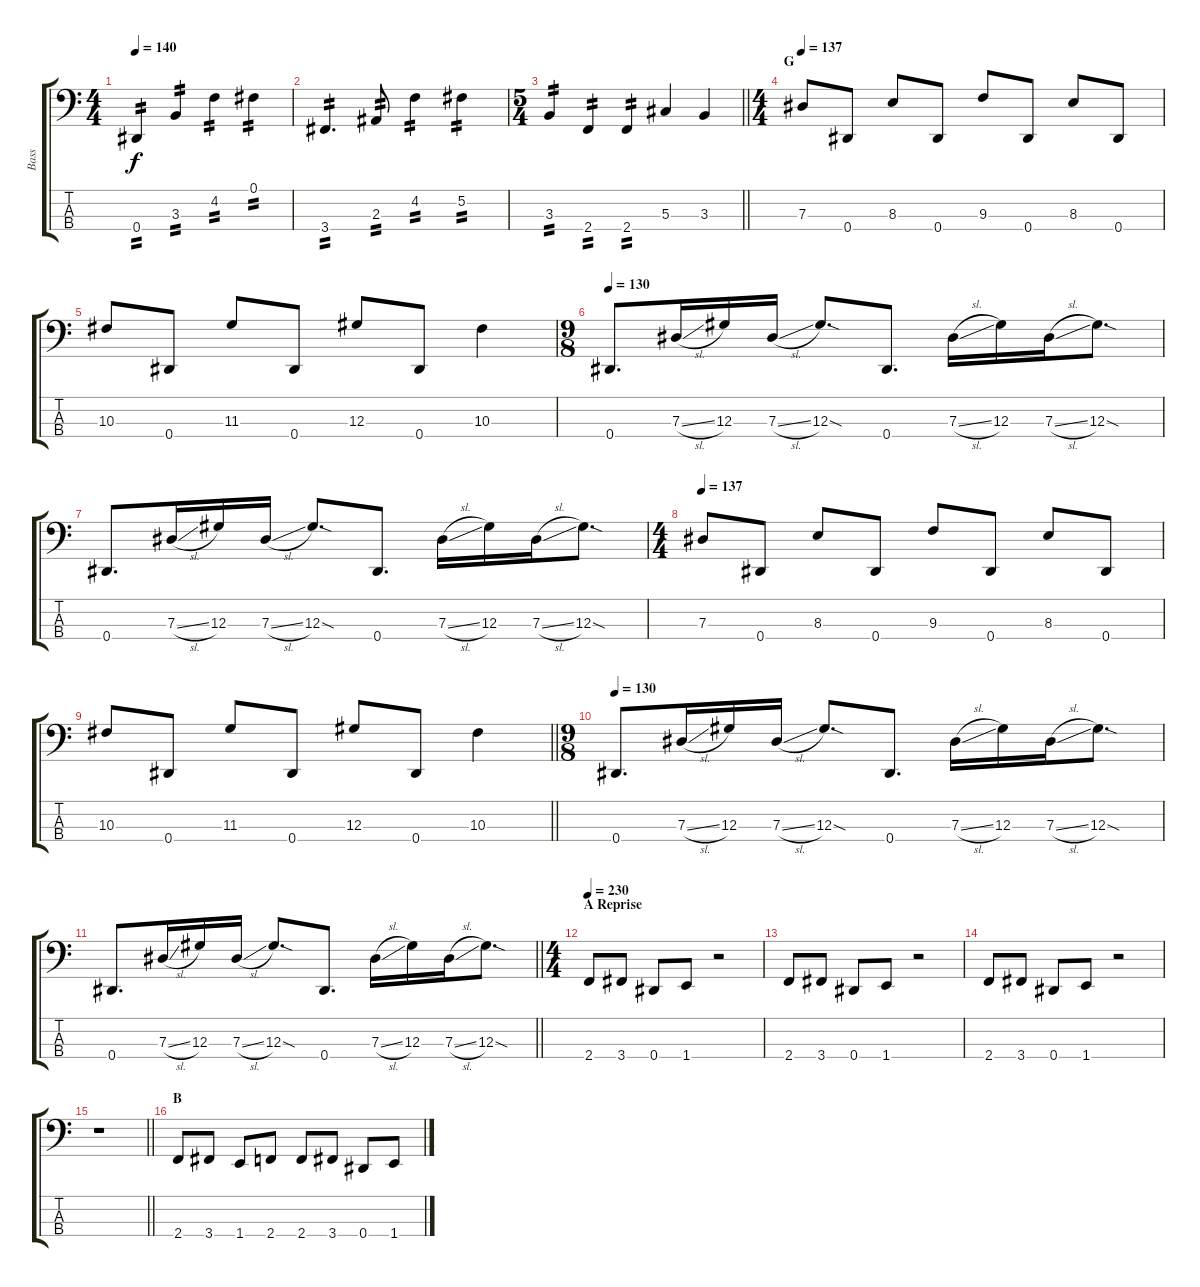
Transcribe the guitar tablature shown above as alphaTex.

\track ("Bass" "Bass") {instrument electricbasspick}
\staff {score tabs}
\tuning (Gb2 Db2 Ab1 Eb1) {hide}
\ts (4 4)
\tempo 140
\clef f4
\ks c
0.4.4{tp 2 dy f} 3.3.4{tp 2} 4.2.4{tp 2} 0.1.4{tp 2} |
3.4.4{d tp 2} 2.3.8{tp 2} 4.2.4{tp 2} 5.2.4{tp 2} |
\ts (5 4)
\barLineRight lightlight
3.3.4{tp 2} 2.4.4{tp 2} 2.4.4{tp 2} 5.3.4 3.3.4 |
\ts (4 4)
\section ("" "G")
\tempo 137
7.3.8 0.4.8 8.3.8 0.4.8 9.3.8 0.4.8 8.3.8 0.4.8 |
10.3.8 0.4.8 11.3.8 0.4.8 12.3.8 0.4.8 10.3.4 |
\ts (9 8)
\tempo 130
0.4.8{d} 7.3{sl}.16 12.3.16 7.3{sl}.16 12.3{sod}.8{d} 0.4.8{d} 7.3{sl}.16 12.3.16 7.3{sl}.16 12.3{sod}.8{d} |
0.4.8{d} 7.3{sl}.16 12.3.16 7.3{sl}.16 12.3{sod}.8{d} 0.4.8{d} 7.3{sl}.16 12.3.16 7.3{sl}.16 12.3{sod}.8{d} |
\ts (4 4)
\tempo 137
7.3.8 0.4.8 8.3.8 0.4.8 9.3.8 0.4.8 8.3.8 0.4.8 |
\barLineRight lightlight
10.3.8 0.4.8 11.3.8 0.4.8 12.3.8 0.4.8 10.3.4 |
\ts (9 8)
\tempo 130
0.4.8{d} 7.3{sl}.16 12.3.16 7.3{sl}.16 12.3{sod}.8{d} 0.4.8{d} 7.3{sl}.16 12.3.16 7.3{sl}.16 12.3{sod}.8{d} |
\barLineRight lightlight
0.4.8{d} 7.3{sl}.16 12.3.16 7.3{sl}.16 12.3{sod}.8{d} 0.4.8{d} 7.3{sl}.16 12.3.16 7.3{sl}.16 12.3{sod}.8{d} |
\ts (4 4)
\section ("" "A Reprise")
\tempo 230
2.4.8 3.4.8 0.4.8 1.4.8 r.2 |
2.4.8 3.4.8 0.4.8 1.4.8 r.2 |
2.4.8 3.4.8 0.4.8 1.4.8 r.2 |
\barLineRight lightlight
r.1 |
\section ("" "B")
2.4.8 3.4.8 1.4.8 2.4.8 2.4.8 3.4.8 0.4.8 1.4.8
